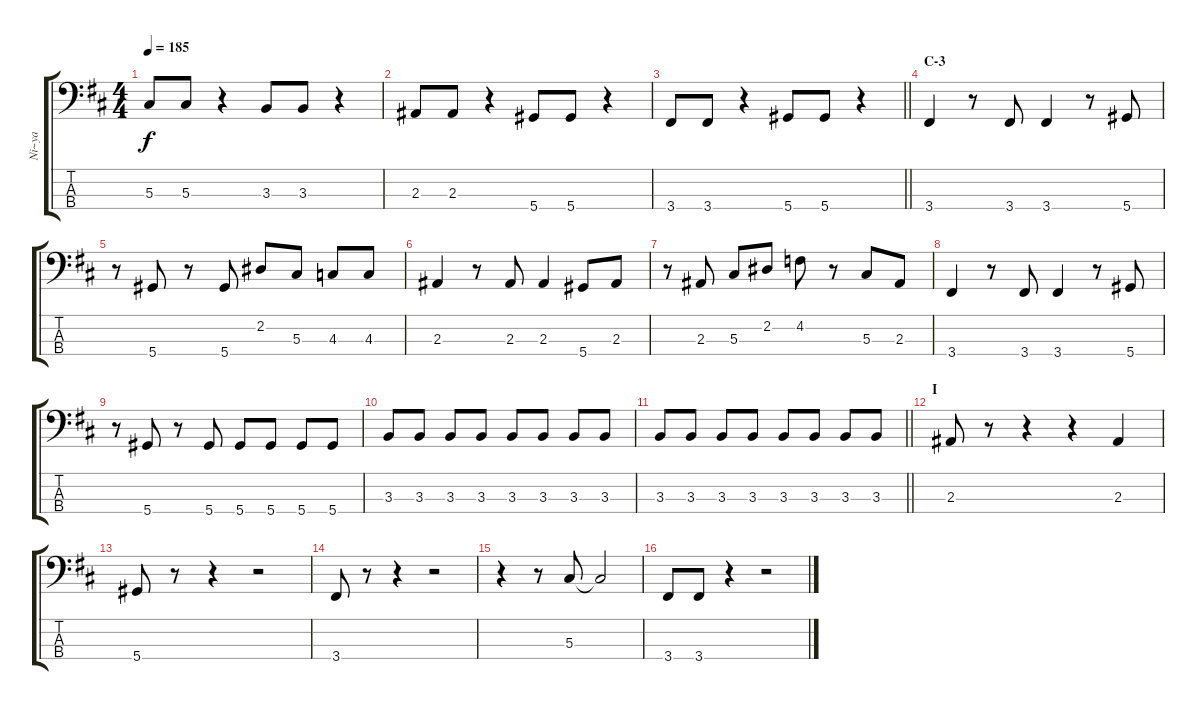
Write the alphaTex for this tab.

\track ("Ni~ya" "Ni~ya") {instrument electricbasspick}
\staff {score tabs}
\tuning (Gb2 Db2 Ab1 Eb1) {hide}
\ts (4 4)
\tempo 185
\clef f4
\ks d
5.3.8{dy f} 5.3.8 r.4 3.3.8 3.3.8 r.4 |
2.3.8 2.3.8 r.4 5.4.8 5.4.8 r.4 |
\barLineRight lightlight
3.4.8 3.4.8 r.4 5.4.8 5.4.8 r.4 |
\section ("" "C-3")
3.4.4 r.8 3.4.8 3.4.4 r.8 5.4.8 |
r.8 5.4.8 r.8 5.4.8 2.2.8 5.3.8 4.3.8 4.3.8 |
2.3.4 r.8 2.3.8 2.3.4 5.4.8 2.3.8 |
r.8 2.3.8 5.3.8 2.2.8 4.2.8 r.8 5.3.8 2.3.8 |
3.4.4 r.8 3.4.8 3.4.4 r.8 5.4.8 |
r.8 5.4.8 r.8 5.4.8 5.4.8 5.4.8 5.4.8 5.4.8 |
3.3.8 3.3.8 3.3.8 3.3.8 3.3.8 3.3.8 3.3.8 3.3.8 |
\barLineRight lightlight
3.3.8 3.3.8 3.3.8 3.3.8 3.3.8 3.3.8 3.3.8 3.3.8 |
\section ("" "I")
2.3.8 r.8 r.4 r.4 2.3.4 |
5.4.8 r.8 r.4 r.2 |
3.4.8 r.8 r.4 r.2 |
r.4 r.8 5.3.8 5.3{t}.2 |
3.4.8 3.4.8 r.4 r.2
